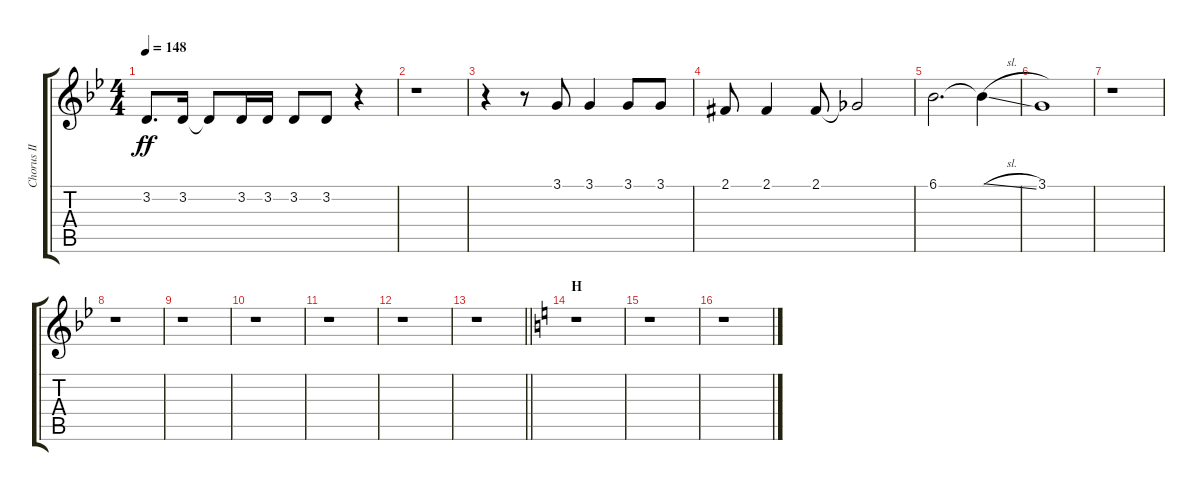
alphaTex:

\track ("Chorus II" "Chorus II") {instrument voiceoohs}
\staff {score tabs}
\tuning (E4 B3 G3 D3 A2 E2) {hide}
\ts (4 4)
\tempo 148
\clef g2
\ks bb
3.2.8{d dy ff} 3.2.16 3.2{t}.8 3.2.16 3.2.16 3.2.8 3.2.8 r.4 |
r.1 |
r.4 r.8 3.1.8 3.1.4 3.1.8 3.1.8 |
2.1{acc #}.8 2.1{acc #}.4 2.1{acc #}.8 2.1{t}.2 |
6.1.2{d} 6.1{sl t}.4 |
3.1.1 |
r.1 |
r.1 |
r.1 |
r.1 |
r.1 |
r.1 |
\barLineRight lightlight
r.1 |
\section ("" "H")
\ks c
r.1 |
r.1 |
r.1
